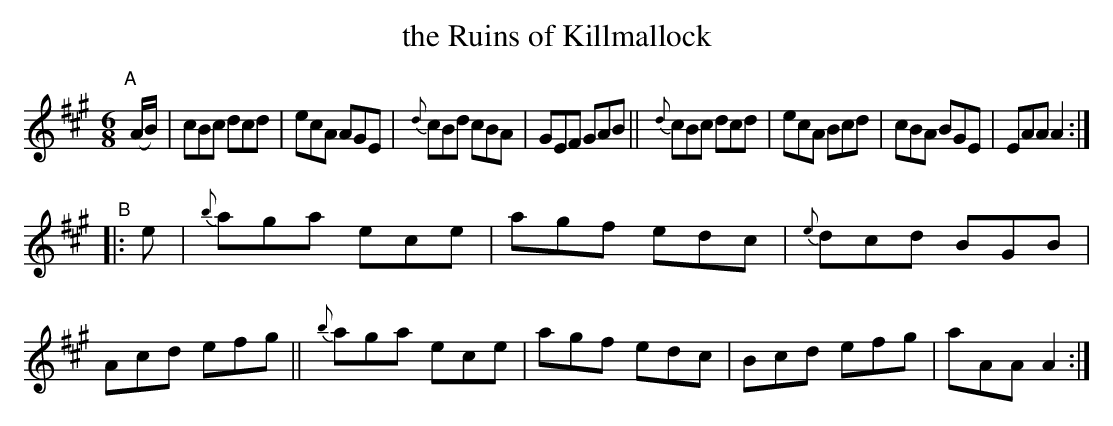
X:1
T: the Ruins of Killmallock
M: 6/8
L: 1/8
K: A
"^A"[|] (A/B/) \
|     cBc dcd | ecA AGE | {d}cBd cBA | GEF GAB \
|| {d}cBc dcd | ecA Bcd |    cBA BGE | EAA A2 :|
"^B"|: e \
|  {b}aga ece | agf edc | {e}dcd BGB | Acd efg \
|| {b}aga ece | agf edc |    Bcd efg | aAA A2 :|
